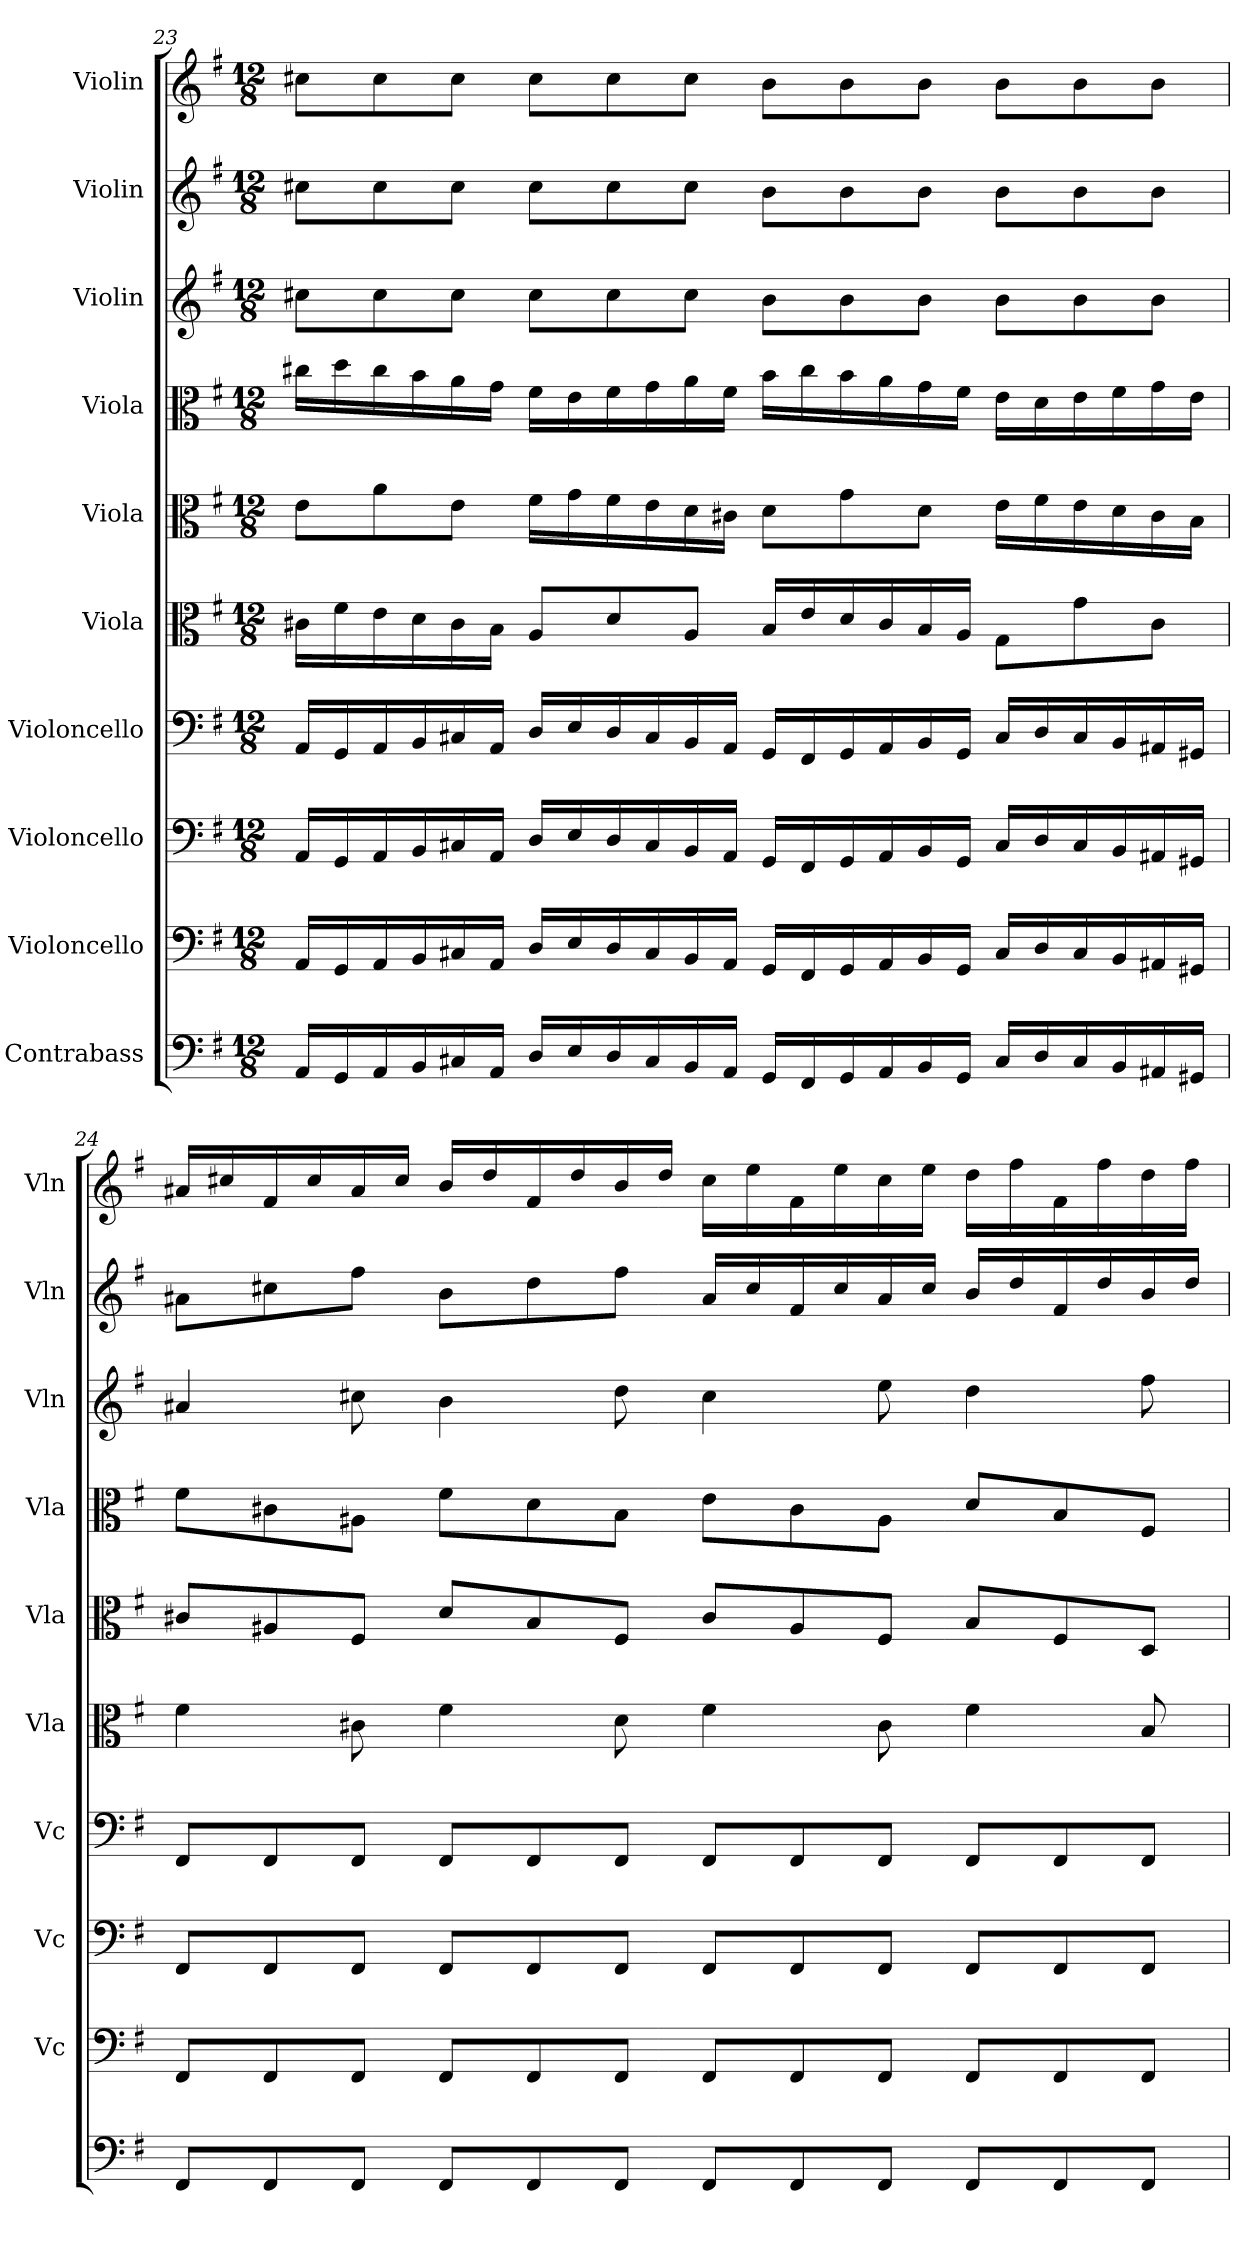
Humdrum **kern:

**kern	**kern	**kern	**kern	**kern	**kern	**kern	**kern	**kern	**kern
*part10	*part9	*part8	*part7	*part6	*part5	*part4	*part3	*part2	*part1
*staff10	*staff9	*staff8	*staff7	*staff6	*staff5	*staff4	*staff3	*staff2	*staff1
*I"Contrabass	*I"Violoncello	*I"Violoncello	*I"Violoncello	*I"Viola	*I"Viola	*I"Viola	*I"Violin	*I"Violin	*I"Violin
*	*I'Vc	*I'Vc	*I'Vc	*I'Vla	*I'Vla	*I'Vla	*I'Vln	*I'Vln	*I'Vln
*clefF4	*clefF4	*clefF4	*clefF4	*clefC3	*clefC3	*clefC3	*clefG2	*clefG2	*clefG2
*k[f#]	*k[f#]	*k[f#]	*k[f#]	*k[f#]	*k[f#]	*k[f#]	*k[f#]	*k[f#]	*k[f#]
*G:	*G:	*G:	*G:	*G:	*G:	*G:	*G:	*G:	*G:
*M12/8	*M12/8	*M12/8	*M12/8	*M12/8	*M12/8	*M12/8	*M12/8	*M12/8	*M12/8
=23	=23	=23	=23	=23	=23	=23	=23	=23	=23
16AA/LL	16AA/LL	16AA/LL	16AA/LL	16c#X\LL	8e\L	16cc#X\LL	8cc#X\L	8cc#X\L	8cc#X\L
16GG/	16GG/	16GG/	16GG/	16f#\	.	16dd\	.	.	.
16AA/	16AA/	16AA/	16AA/	16e\	8a\	16cc#\	8cc#\	8cc#\	8cc#\
16BB/	16BB/	16BB/	16BB/	16d\	.	16b\	.	.	.
16C#X/	16C#X/	16C#X/	16C#X/	16c#\	8e\J	16a\	8cc#\J	8cc#\J	8cc#\J
16AA/JJ	16AA/JJ	16AA/JJ	16AA/JJ	16B\JJ	.	16g\JJ	.	.	.
16D/LL	16D/LL	16D/LL	16D/LL	8A/L	16f#\LL	16f#\LL	8cc#\L	8cc#\L	8cc#\L
16E/	16E/	16E/	16E/	.	16g\	16e\	.	.	.
16D/	16D/	16D/	16D/	8d/	16f#\	16f#\	8cc#\	8cc#\	8cc#\
16C#/	16C#/	16C#/	16C#/	.	16e\	16g\	.	.	.
16BB/	16BB/	16BB/	16BB/	8A/J	16d\	16a\	8cc#\J	8cc#\J	8cc#\J
16AA/JJ	16AA/JJ	16AA/JJ	16AA/JJ	.	16c#X\JJ	16f#\JJ	.	.	.
16GG/LL	16GG/LL	16GG/LL	16GG/LL	16B/LL	8d\L	16b\LL	8b\L	8b\L	8b\L
16FF#/	16FF#/	16FF#/	16FF#/	16e/	.	16cc#\	.	.	.
16GG/	16GG/	16GG/	16GG/	16d/	8g\	16b\	8b\	8b\	8b\
16AA/	16AA/	16AA/	16AA/	16c#/	.	16a\	.	.	.
16BB/	16BB/	16BB/	16BB/	16B/	8d\J	16g\	8b\J	8b\J	8b\J
16GG/JJ	16GG/JJ	16GG/JJ	16GG/JJ	16A/JJ	.	16f#\JJ	.	.	.
16C#/LL	16C#/LL	16C#/LL	16C#/LL	8G\L	16e\LL	16e\LL	8b\L	8b\L	8b\L
16D/	16D/	16D/	16D/	.	16f#\	16d\	.	.	.
16C#/	16C#/	16C#/	16C#/	8g\	16e\	16e\	8b\	8b\	8b\
16BB/	16BB/	16BB/	16BB/	.	16d\	16f#\	.	.	.
16AA#X/	16AA#X/	16AA#X/	16AA#X/	8c#\J	16c#\	16g\	8b\J	8b\J	8b\J
16GG#X/JJ	16GG#X/JJ	16GG#X/JJ	16GG#X/JJ	.	16B\JJ	16e\JJ	.	.	.
=24	=24	=24	=24	=24	=24	=24	=24	=24	=24
8FF#/L	8FF#/L	8FF#/L	8FF#/L	4f#\	8c#X/L	8f#\L	4a#X/	8a#X\L	16a#X/LL
.	.	.	.	.	.	.	.	.	16cc#X/
8FF#/	8FF#/	8FF#/	8FF#/	.	8A#X/	8c#X\	.	8cc#X\	16f#/
.	.	.	.	.	.	.	.	.	16cc#/
8FF#/J	8FF#/J	8FF#/J	8FF#/J	8c#X\	8F#/J	8A#X\J	8cc#X\	8ff#\J	16a#/
.	.	.	.	.	.	.	.	.	16cc#/JJ
8FF#/L	8FF#/L	8FF#/L	8FF#/L	4f#\	8d/L	8f#\L	4b\	8b\L	16b/LL
.	.	.	.	.	.	.	.	.	16dd/
8FF#/	8FF#/	8FF#/	8FF#/	.	8B/	8d\	.	8dd\	16f#/
.	.	.	.	.	.	.	.	.	16dd/
8FF#/J	8FF#/J	8FF#/J	8FF#/J	8d\	8F#/J	8B\J	8dd\	8ff#\J	16b/
.	.	.	.	.	.	.	.	.	16dd/JJ
8FF#/L	8FF#/L	8FF#/L	8FF#/L	4f#\	8c#/L	8e\L	4cc#\	16a#/LL	16cc#\LL
.	.	.	.	.	.	.	.	16cc#/	16ee\
8FF#/	8FF#/	8FF#/	8FF#/	.	8A#/	8c#\	.	16f#/	16f#\
.	.	.	.	.	.	.	.	16cc#/	16ee\
8FF#/J	8FF#/J	8FF#/J	8FF#/J	8c#\	8F#/J	8A#\J	8ee\	16a#/	16cc#\
.	.	.	.	.	.	.	.	16cc#/JJ	16ee\JJ
8FF#/L	8FF#/L	8FF#/L	8FF#/L	4f#\	8B/L	8d/L	4dd\	16b/LL	16dd\LL
.	.	.	.	.	.	.	.	16dd/	16ff#\
8FF#/	8FF#/	8FF#/	8FF#/	.	8F#/	8B/	.	16f#/	16f#\
.	.	.	.	.	.	.	.	16dd/	16ff#\
8FF#/J	8FF#/J	8FF#/J	8FF#/J	8B/	8D/J	8F#/J	8ff#\	16b/	16dd\
.	.	.	.	.	.	.	.	16dd/JJ	16ff#\JJ
=	=	=	=	=	=	=	=	=	=
*-	*-	*-	*-	*-	*-	*-	*-	*-	*-
